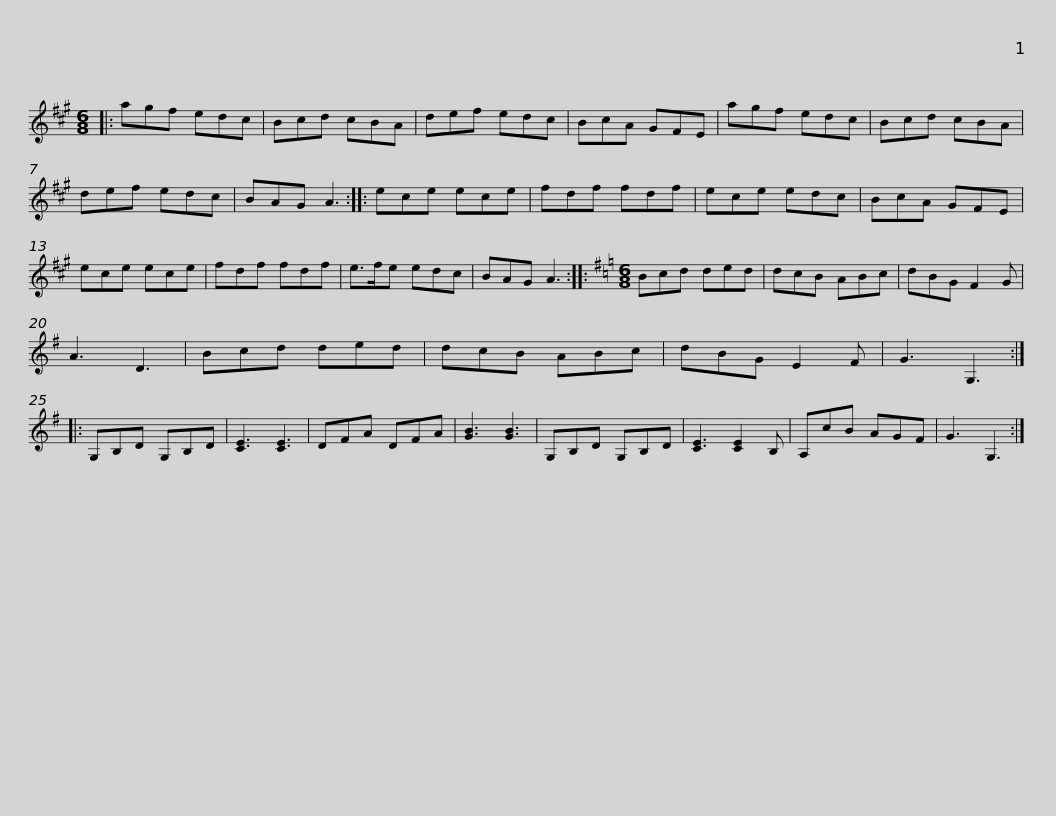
X:1
L:1/8
M:6/8
I:linebreak $
K:A
V:1 treble
V:1
|: agf edc | Bcd cBA | def edc | BcA GFE | agf edc | %5
 Bcd cBA | def edc |$ BAG A3 :: ece ece | fdf fdf | %10
 ece edc | BcA GFE | ece ece | fdf fdf |$ e>fe edc | %15
 BAG A3 ::[K:G][M:6/8] Bcd ded | dcB ABc | dBG F2 G | A3 D3 | %20
 Bcd ded |$ dcB ABc | dBG E2 F | G3 G,3 :: G,B,D G,B,D | %25
 [CE]3 [CE]3 | DFA DFA | [GB]3 [GB]3 | G,B,D G,B,D |$ [CE]3 [CE]2 B, | %30
 A,cB AGF | G3 G,3 :| %32
